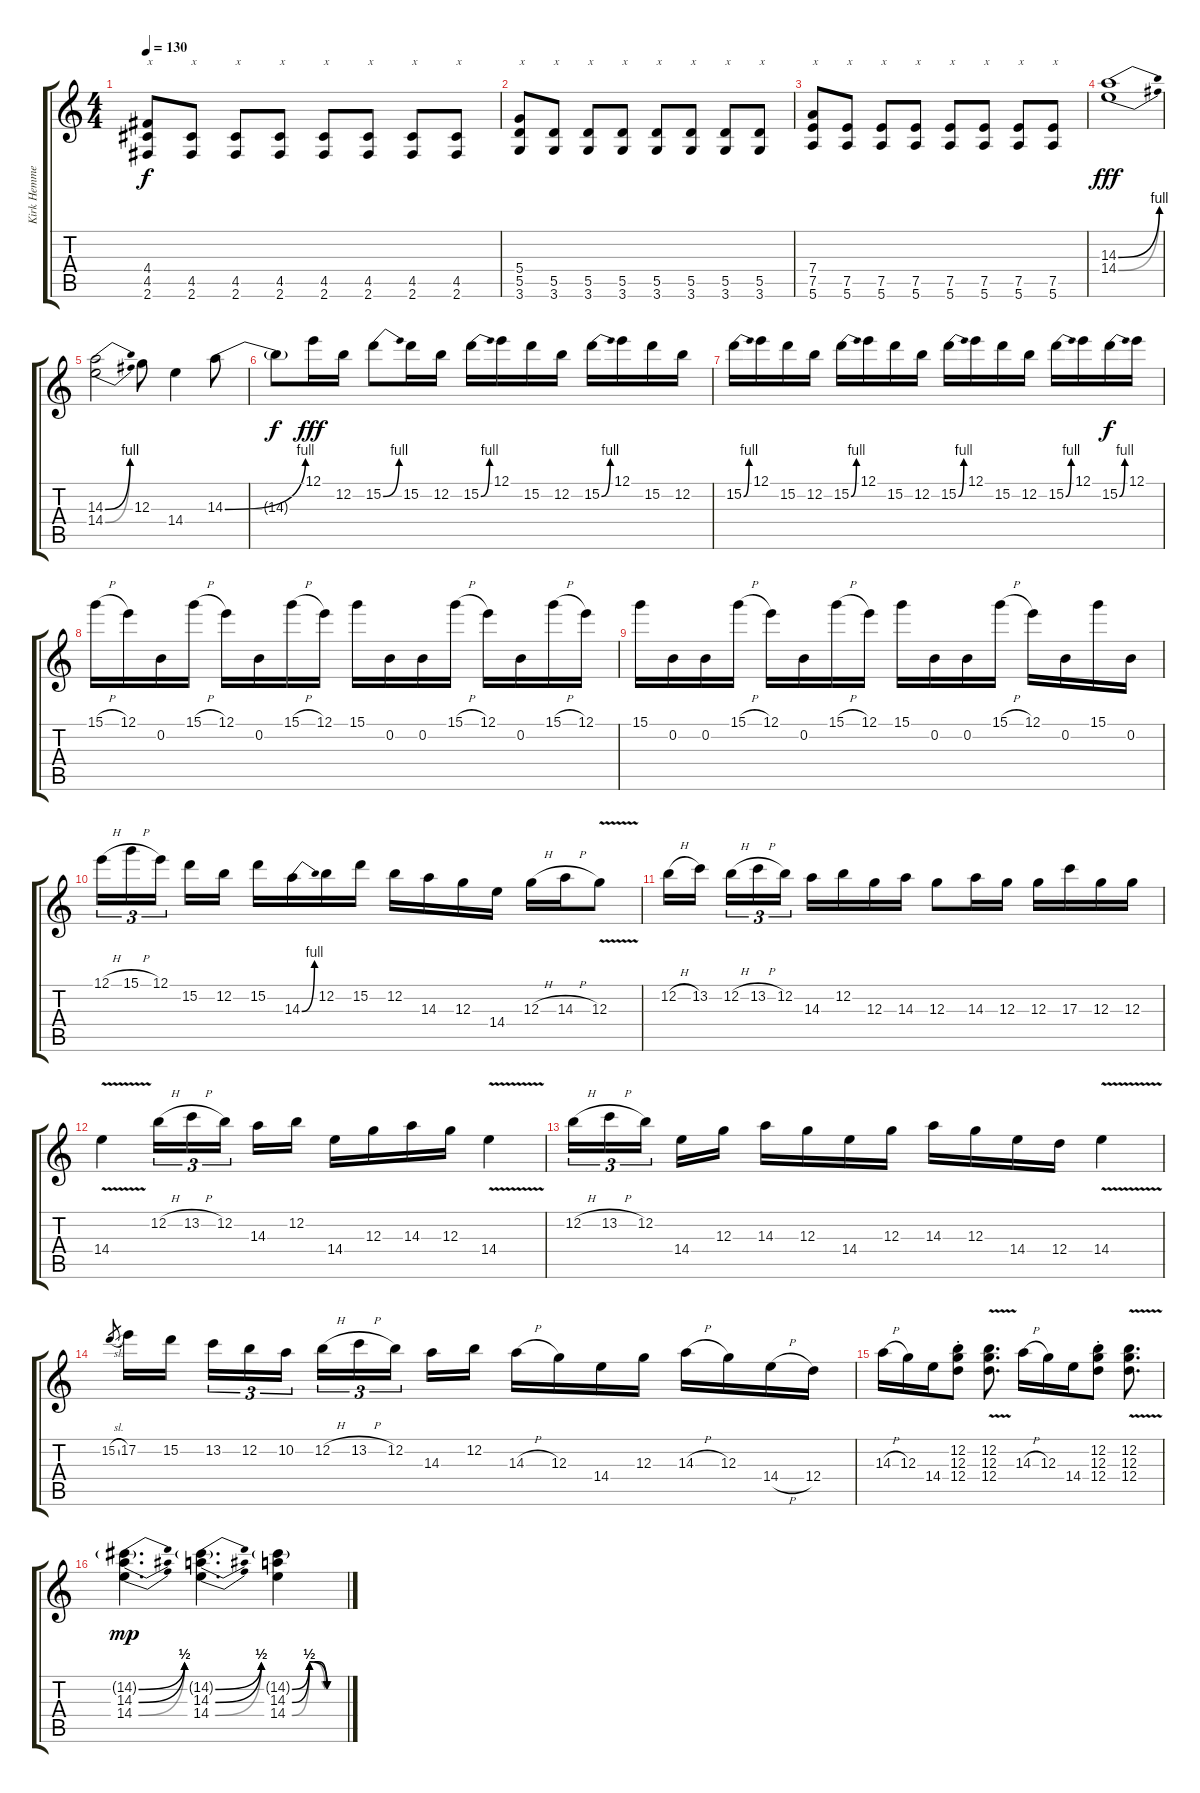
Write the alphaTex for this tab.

\track ("Kirk Hemmett" "Kirk Hemme") {instrument distortionguitar}
\staff {score tabs}
\tuning (E4 B3 G3 D3 A2 E2) {hide}
\ts (4 4)
\tempo 130
\clef g2
\ks c
(4.4 4.5 2.6).8{txt "x" dy f} (4.5 2.6).8{txt "x"} (4.5 2.6).8{txt "x"} (4.5 2.6).8{txt "x"} (4.5 2.6).8{txt "x"} (4.5 2.6).8{txt "x"} (4.5 2.6).8{txt "x"} (4.5 2.6).8{txt "x"} |
(5.4 5.5 3.6).8{txt "x"} (5.5 3.6).8{txt "x"} (5.5 3.6).8{txt "x"} (5.5 3.6).8{txt "x"} (5.5 3.6).8{txt "x"} (5.5 3.6).8{txt "x"} (5.5 3.6).8{txt "x"} (5.5 3.6).8{txt "x"} |
(7.4 7.5 5.6).8{txt "x"} (7.5 5.6).8{txt "x"} (7.5 5.6).8{txt "x"} (7.5 5.6).8{txt "x"} (7.5 5.6).8{txt "x"} (7.5 5.6).8{txt "x"} (7.5 5.6).8{txt "x"} (7.5 5.6).8{txt "x"} |
(14.3{be (bend 0 0 60 4)} 14.4{be (bend 0 0 60 4)}).1{dy fff} |
(14.3{be (bend 0 0 60 4)} 14.4{be (bend 0 0 60 4)}).2 12.3.8 14.4.4 14.3{be (bend 0 0 60 4)}.8 |
14.3{t}.8{dy f} 12.1.16{dy fff} 12.2.16 15.2{be (bend 0 0 60 4)}.8 15.2.16 12.2.16 15.2{be (bend 0 0 60 4)}.16 12.1.16 15.2.16 12.2.16 15.2{be (bend 0 0 60 4)}.16 12.1.16 15.2.16 12.2.16 |
15.2{be (bend 0 0 60 4)}.16 12.1.16 15.2.16 12.2.16 15.2{be (bend 0 0 60 4)}.16 12.1.16 15.2.16 12.2.16 15.2{be (bend 0 0 60 4)}.16 12.1.16 15.2.16 12.2.16 15.2{be (bend 0 0 60 4)}.16 12.1.16 15.2{be (bend 0 0 60 4)}.16{dy f} 12.1.16 |
15.1{h}.16 12.1.16 0.2.16 15.1{h}.16 12.1.16 0.2.16 15.1{h}.16 12.1.16 15.1.16 0.2.16 0.2.16 15.1{h}.16 12.1.16 0.2.16 15.1{h}.16 12.1.16 |
15.1.16 0.2.16 0.2.16 15.1{h}.16 12.1.16 0.2.16 15.1{h}.16 12.1.16 15.1.16 0.2.16 0.2.16 15.1{h}.16 12.1.16 0.2.16 15.1.16 0.2.16 |
12.1{h}.16{tu (3 2)} 15.1{h}.16{tu (3 2)} 12.1.16{tu (3 2) beam splitsecondary} 15.2.16 12.2.16 15.2.16 14.3{be (bend 0 0 60 4)}.16 12.2.16 15.2.16 12.2.16 14.3.16 12.3.16 14.4.16 12.3{h}.16 14.3{h}.16 12.3{v}.8 |
12.2{h}.16 13.2.16{beam splitsecondary} 12.2{h}.16{tu (3 2)} 13.2{h}.16{tu (3 2)} 12.2.16{tu (3 2)} 14.3.16 12.2.16 12.3.16 14.3.16 12.3.8 14.3.16 12.3.16 12.3.16 17.3.16 12.3.16 12.3.16 |
14.4{v}.4 12.2{h}.16{tu (3 2)} 13.2{h}.16{tu (3 2)} 12.2.16{tu (3 2) beam splitsecondary} 14.3.16 12.2.16 14.4.16 12.3.16 14.3.16 12.3.16 14.4{v}.4 |
12.2{h}.16{tu (3 2)} 13.2{h}.16{tu (3 2)} 12.2.16{tu (3 2) beam splitsecondary} 14.4.16 12.3.16 14.3.16 12.3.16 14.4.16 12.3.16 14.3.16 12.3.16 14.4.16 12.4.16 14.4{v}.4 |
15.2{sl}.8{gr} 17.2.16 15.2.16{beam splitsecondary} 13.2.16{tu (3 2)} 12.2.16{tu (3 2)} 10.2.16{tu (3 2)} 12.2{h}.16{tu (3 2)} 13.2{h}.16{tu (3 2)} 12.2.16{tu (3 2) beam splitsecondary} 14.3.16 12.2.16 14.3{h}.16 12.3.16 14.4.16 12.3.16 14.3{h}.16 12.3.16 14.4{h}.16 12.4.16 |
14.3{h}.16 12.3.16 14.4.16 (12.2 12.3{st} 12.4).8 (12.2{v} 12.3{v} 12.4{v}).8{d} 14.3{h}.16 12.3.16 14.4.16 (12.2 12.3{st} 12.4{st}).8 (12.2{v} 12.3{v} 12.4{v}).8{d} |
(14.2{be (bend 0 0 60 2) g} 14.3{be (bend 0 0 60 2)} 14.4{be (bend 0 0 60 2)}).4{d dy mp} (14.2{be (bend 0 0 60 2) g} 14.3{be (bend 0 0 60 2)} 14.4{be (bend 0 0 60 2)}).4{d} (14.2{be (custom 0 0 20 2 30 2 40 0 60 0) g} 14.3{be (custom 0 0 20 2 41 0 60 0)} 14.4{be (custom 0 0 20 2 38 0 60 0)}).4
